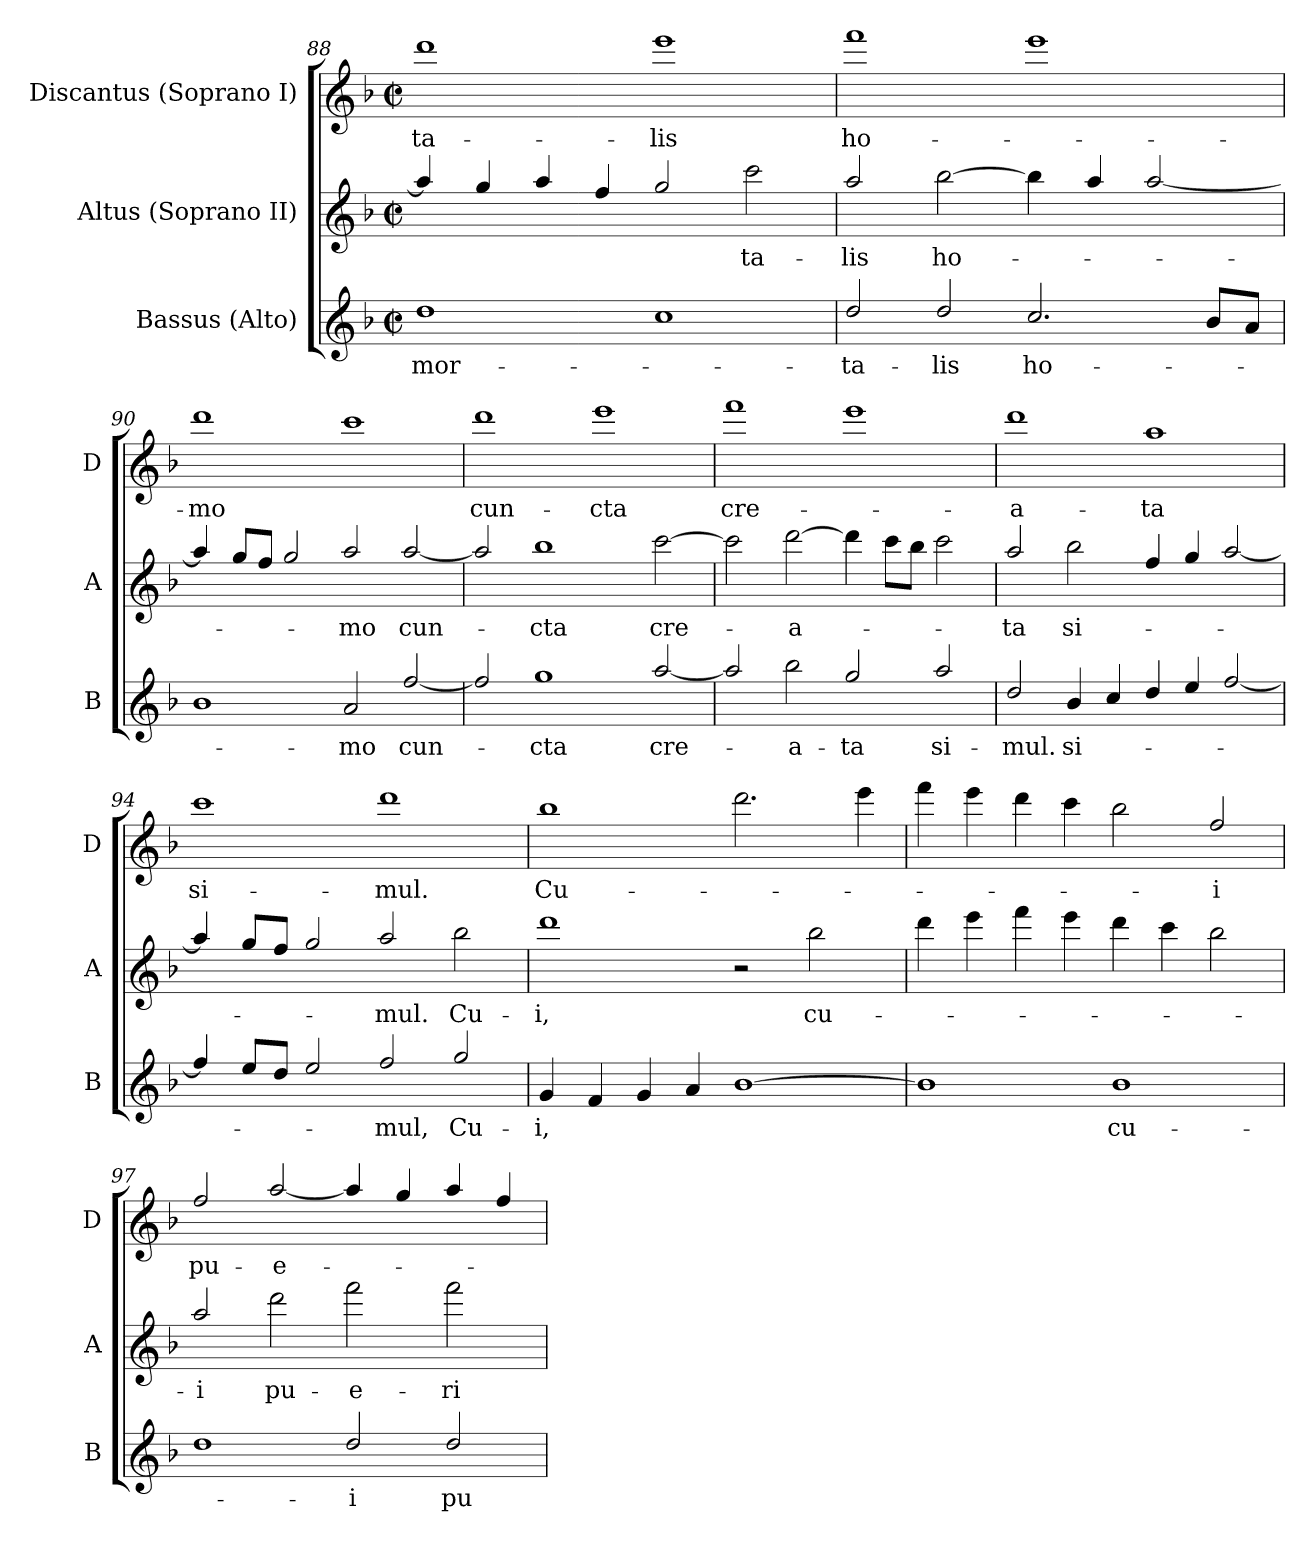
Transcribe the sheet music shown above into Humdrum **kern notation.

**kern	**text	**kern	**text	**kern	**text
*part3	*part3	*part2	*part2	*part1	*part1
*staff3	*staff3	*staff2	*staff2	*staff1	*staff1
*I"Bassus (Alto)	*	*I"Altus (Soprano II)	*	*I"Discantus (Soprano I)	*
*I'B	*	*I'A	*	*I'D	*
!!LO:LB:g=z
*clefG2	*	*clefG2	*	*clefG2	*
*ITrd7c12	*	*ITrd7c12	*	*ITrd7c12	*
*k[b-]	*	*k[b-]	*	*k[b-]	*
*F:	*	*F:	*	*F:	*
*M2/2	*	*M2/2	*	*M2/2	*
*met(c|)	*	*met(c|)	*	*met(c|)	*
=88	=88	=88	=88	=88	=88
!	!LO:LY:b	!	!	!	!
!	!	!	!	!	!LO:LY:b
1d	mor-	4a/]	.	1dd	-ta-
.	.	4g/	.	.	.
.	.	4a/	.	.	.
.	.	4f/	.	.	.
!	!	!	!	!	!LO:LY:b
1c	.	2g/	.	1ee	-lis
!	!	!	!LO:LY:b	!	!
.	.	2cc\	-ta-	.	.
=89	=89	=89	=89	=89	=89
!	!LO:LY:b	!	!	!	!
!	!	!	!LO:LY:b	!	!
!	!	!	!	!	!LO:LY:b
2d/	-ta-	2a/	-lis	1ff	ho-
!	!LO:LY:b	!	!	!	!
!	!	!	!LO:LY:b	!	!
2d/	-lis	[2b-\	ho-	.	.
!	!LO:LY:b	!	!	!	!
2.c/	ho-	4b-\]	.	1ee	.
.	.	4a/	.	.	.
.	.	[2a/	.	.	.
8B-/L	.	.	.	.	.
8A/J	.	.	.	.	.
=90	=90	=90	=90	=90	=90
!	!	!	!	!	!LO:LY:b
1B-	.	4a/]	.	1dd	-mo
.	.	8g/L	.	.	.
.	.	8f/J	.	.	.
.	.	2g/	.	.	.
!	!LO:LY:b	!	!	!	!
!	!	!	!LO:LY:b	!	!
2A/	-mo	2a/	-mo	1cc	.
!	!LO:LY:b	!	!	!	!
!	!	!	!LO:LY:b	!	!
[2f/	cun-	[2a/	cun-	.	.
=91	=91	=91	=91	=91	=91
!	!	!	!	!	!LO:LY:b
2f/]	.	2a/]	.	1dd	cun-
!	!LO:LY:b	!	!	!	!
!	!	!	!LO:LY:b	!	!
1g	-cta	1b-	-cta	.	.
!	!	!	!	!	!LO:LY:b
.	.	.	.	1ee	-cta
!	!LO:LY:b	!	!	!	!
!	!	!	!LO:LY:b	!	!
[2a/	cre-	[2cc\	cre-	.	.
!!LO:LB:g=z
=92	=92	=92	=92	=92	=92
!	!	!	!	!	!LO:LY:b
2a/]	.	2cc\]	.	1ff	cre-
!	!LO:LY:b	!	!	!	!
!	!	!	!LO:LY:b	!	!
2b-\	-a-	[2dd\	-a-	.	.
!	!LO:LY:b	!	!	!	!
2g/	-ta	4dd\]	.	1ee	.
.	.	8cc\L	.	.	.
.	.	8b-\J	.	.	.
!	!LO:LY:b	!	!	!	!
2a/	si-	2cc\	.	.	.
=93	=93	=93	=93	=93	=93
!	!LO:LY:b	!	!	!	!
!	!	!	!LO:LY:b	!	!
!	!	!	!	!	!LO:LY:b
2d/	-mul.	2a/	-ta	1dd	-a-
!	!LO:LY:b	!	!	!	!
!	!	!	!LO:LY:b	!	!
4B-/	si-	2b-\	si-	.	.
4c/	.	.	.	.	.
!	!	!	!	!	!LO:LY:b
4d/	.	4f/	.	1a	-ta
4e/	.	4g/	.	.	.
[2f/	.	[2a/	.	.	.
=94	=94	=94	=94	=94	=94
!	!	!	!	!	!LO:LY:b
4f/]	.	4a/]	.	1cc	si-
8e/L	.	8g/L	.	.	.
8d/J	.	8f/J	.	.	.
2e/	.	2g/	.	.	.
!	!LO:LY:b	!	!	!	!
!	!	!	!LO:LY:b	!	!
!	!	!	!	!	!LO:LY:b
2f/	-mul,	2a/	-mul.	1dd	-mul.
!	!LO:LY:b	!	!	!	!
!	!	!	!LO:LY:b	!	!
2g/	Cu-	2b-\	Cu-	.	.
=95	=95	=95	=95	=95	=95
!	!LO:LY:b	!	!	!	!
!	!	!	!LO:LY:b	!	!
!	!	!	!	!	!LO:LY:b
4G/	-i,	1dd	-i,	1b-	Cu-
4F/	.	.	.	.	.
4G/	.	.	.	.	.
4A/	.	.	.	.	.
[1B-	.	2r	.	2.dd\	.
!	!	!	!LO:LY:b	!	!
.	.	2b-\	cu-	.	.
.	.	.	.	4ee\	.
!!LO:PB:g=z
=96	=96	=96	=96	=96	=96
1B-]	.	4dd\	.	4ff\	.
.	.	4ee\	.	4ee\	.
.	.	4ff\	.	4dd\	.
.	.	4ee\	.	4cc\	.
!	!LO:LY:b	!	!	!	!
1B-	cu-	4dd\	.	2b-\	.
.	.	4cc\	.	.	.
!	!	!	!	!	!LO:LY:b
.	.	2b-\	.	2f/	-i
=97	=97	=97	=97	=97	=97
!	!	!	!LO:LY:b	!	!
!	!	!	!	!	!LO:LY:b
1d	.	2a/	-i	2f/	pu-
!	!	!	!LO:LY:b	!	!
!	!	!	!	!	!LO:LY:b
.	.	2dd\	pu-	[2a/	-e-
!	!LO:LY:b	!	!	!	!
!	!	!	!LO:LY:b	!	!
2d/	-i	2ff\	-e-	4a/]	.
.	.	.	.	4g/	.
!	!LO:LY:b	!	!	!	!
!	!	!	!LO:LY:b	!	!
2d/	pu-	2ff\	-ri-	4a/	.
.	.	.	.	4f/	.
=	=	=	=	=	=
*-	*-	*-	*-	*-	*-
